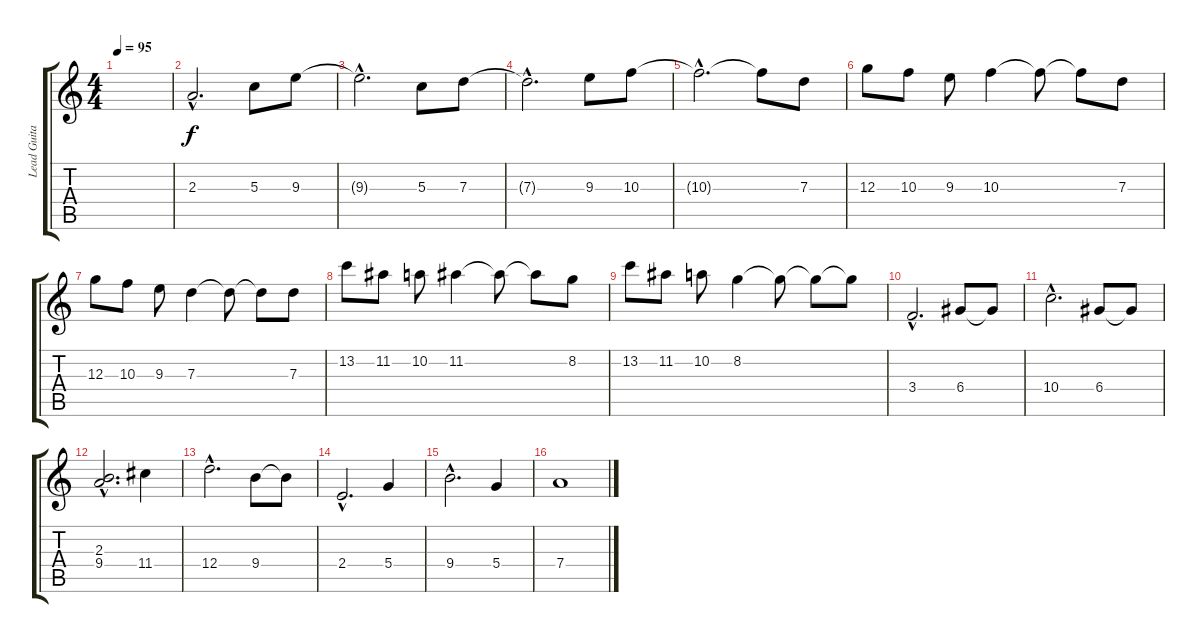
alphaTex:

\track ("Lead Guitar" "Lead Guita") {instrument overdrivenguitar}
\staff {score tabs}
\tuning (E4 B3 G3 D3 A2 E2) {hide}
\ts (4 4)
\tempo 95
\clef g2
\ks c
|
2.3{hac}.2{d} 5.3.8 9.3.8 |
9.3{hac t}.2{d} 5.3.8 7.3.8 |
7.3{hac t}.2{d} 9.3.8 10.3.8 |
10.3{hac t}.2{d} 10.3{t}.8 7.3.8 |
12.3.8 10.3.8 9.3.8 10.3.4 10.3{t}.8 10.3{t}.8 7.3.8 |
12.3.8 10.3.8 9.3.8 7.3.4 7.3{t}.8 7.3{t}.8 7.3.8 |
13.2.8 11.2.8 10.2.8 11.2.4 11.2{t}.8 11.2{t}.8 8.2.8 |
13.2.8 11.2.8 10.2.8 8.2.4 8.2{t}.8 8.2{t}.8 8.2{t}.8 |
3.4{hac}.2{d} 6.4.8 6.4{t}.8 |
10.4{hac}.2{d} 6.4.8 6.4{t}.8 |
(2.3{hac} 9.4{hac}).2{d} 11.4.4 |
12.4{hac}.2{d} 9.4.8 9.4{t}.8 |
2.4{hac}.2{d} 5.4.4 |
9.4{hac}.2{d} 5.4.4 |
7.4.1
